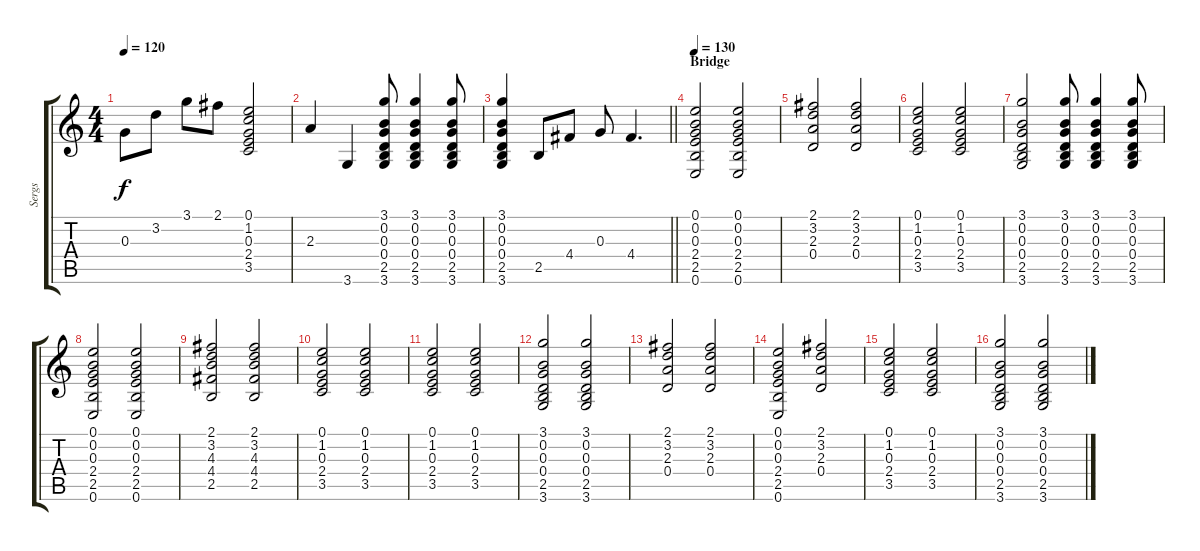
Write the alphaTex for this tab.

\track ("Sergs" "Sergs") {instrument acousticguitarsteel}
\staff {score tabs}
\tuning (E4 B3 G3 D3 A2 E2) {hide}
\ts (4 4)
\tempo 120
\clef g2
\ks c
0.3.8{dy f} 3.2.8 3.1.8 2.1.8 (0.1 1.2 0.3 2.4 3.5).2 |
2.3.4 3.6.4 (3.1 0.2 0.3 0.4 2.5 3.6).8 (3.1 0.2 0.3 0.4 2.5 3.6).4 (3.1 0.2 0.3 0.4 2.5 3.6).8 |
\barLineRight lightlight
(3.1 0.2 0.3 0.4 2.5 3.6).4 2.5.8 4.4.8 0.3.8 4.4.4{d} |
\section ("" "Bridge")
\tempo 130
(0.1 0.2 0.3 2.4 2.5 0.6).2{volume 16 instrument acousticgrandpiano} (0.1 0.2 0.3 2.4 2.5 0.6).2 |
(2.1 3.2 2.3 0.4).2 (2.1 3.2 2.3 0.4).2 |
(0.1 1.2 0.3 2.4 3.5).2 (0.1 1.2 0.3 2.4 3.5).2 |
(3.1 0.2 0.3 0.4 2.5 3.6).2 (3.1 0.2 0.3 0.4 2.5 3.6).8 (3.1 0.2 0.3 0.4 2.5 3.6).4 (3.1 0.2 0.3 0.4 2.5 3.6).8 |
(0.1 0.2 0.3 2.4 2.5 0.6).2 (0.1 0.2 0.3 2.4 2.5 0.6).2 |
(2.1 3.2 4.3 4.4 2.5).2 (2.1 3.2 4.3 4.4 2.5).2 |
(0.1 1.2 0.3 2.4 3.5).2 (0.1 1.2 0.3 2.4 3.5).2 |
(0.1 1.2 0.3 2.4 3.5).2 (0.1 1.2 0.3 2.4 3.5).2 |
(3.1 0.2 0.3 0.4 2.5 3.6).2 (3.1 0.2 0.3 0.4 2.5 3.6).2 |
(2.1 3.2 2.3 0.4).2 (2.1 3.2 2.3 0.4).2 |
(0.1 0.2 0.3 2.4 2.5 0.6).2 (2.1 3.2 2.3 0.4).2 |
(0.1 1.2 0.3 2.4 3.5).2 (0.1 1.2 0.3 2.4 3.5).2 |
(3.1 0.2 0.3 0.4 2.5 3.6).2 (3.1 0.2 0.3 0.4 2.5 3.6).2
